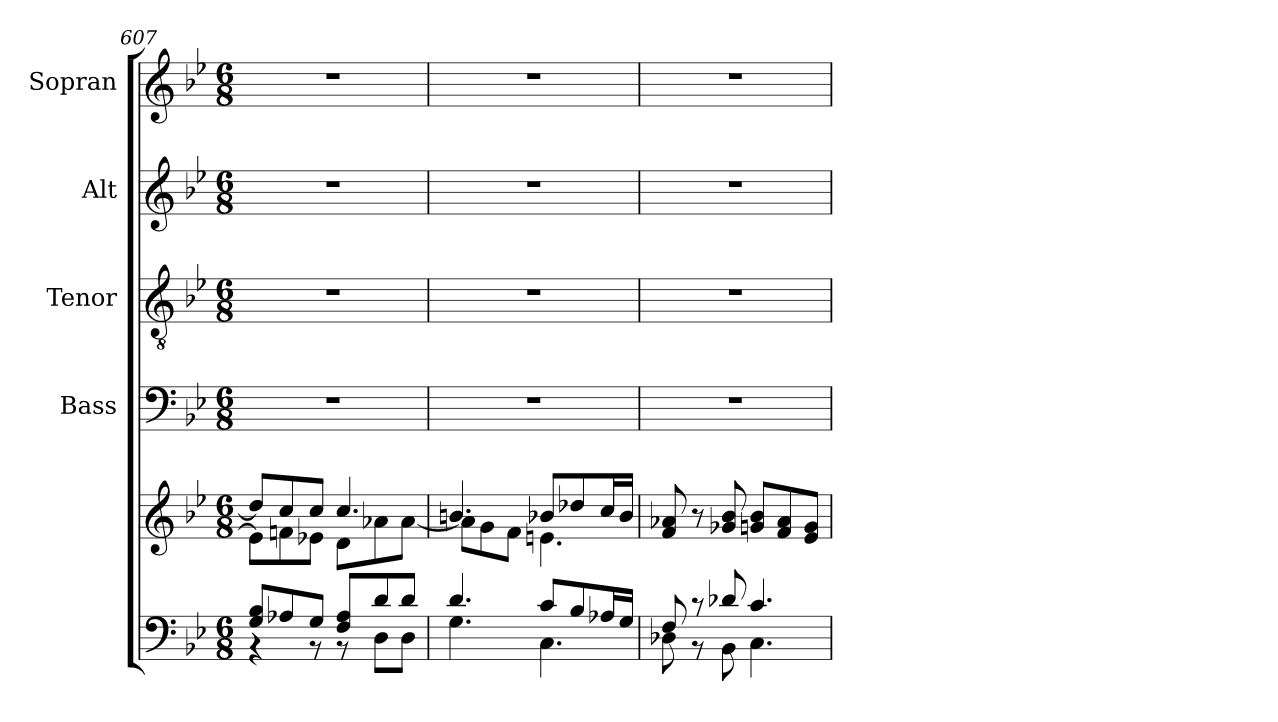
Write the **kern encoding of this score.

**kern	**kern	**kern	**kern	**kern	**kern
*part5	*part5	*part4	*part3	*part2	*part1
*staff6	*staff5	*staff4	*staff3	*staff2	*staff1
*	*	*I"Bass	*I"Tenor	*I"Alt	*I"Sopran
*	*	*I'B.	*I'T.	*I'A.	*I'S.
*clefF4	*clefG2	*clefF4	*clefGv2	*clefG2	*clefG2
*k[b-e-]	*k[b-e-]	*k[b-e-]	*k[b-e-]	*k[b-e-]	*k[b-e-]
*B-:	*B-:	*B-:	*B-:	*B-:	*B-:
*M6/8	*M6/8	*M6/8	*M6/8	*M6/8	*M6/8
=607	=607	=607	=607	=607	=607
*^	*^	*	*	*	*
8G/ 8B-/L	4rAA	8dd-/L]	8e\L]	2.r	2.r	2.r	2.r
8A-X/	.	8cc/	8fn\	.	.	.	.
8G/J	8rBB	8cc/J	8e-X\J	.	.	.	.
8F/ 8A-/L	8rBB	4.cc/	8d\L	.	.	.	.
8d/	8D\L	.	8a-X\	.	.	.	.
8d/J	8D\J	.	[<8a-\J	.	.	.	.
=608	=608	=608	=608	=608	=608	=608	=608
4.d/	4.G\	4.bn/	8a-\L]	2.r	2.r	2.r	2.r
.	.	.	8g\	.	.	.	.
.	.	.	8f\J	.	.	.	.
8c/L	4.C\	8b-X/L	4.en\	.	.	.	.
8B-/	.	8dd-X/	.	.	.	.	.
16A-X/L	.	16cc/L	.	.	.	.	.
16G/JJ	.	16b-/JJ	.	.	.	.	.
*	*	*v	*v	*	*	*	*
=609	=609	=609	=609	=609	=609	=609
8F/	8D-X\	8f/ 8a-X/	2.r	2.r	2.r	2.r
8r	8r	8r	.	.	.	.
8d-X/	8BB-\	8g-X/ 8b-/	.	.	.	.
4.c/	4.C\	8gn/ 8b-/L	.	.	.	.
.	.	8f/ 8a-/	.	.	.	.
.	.	8e-/ 8g/J	.	.	.	.
*v	*v	*	*	*	*	*
=	=	=	=	=	=
*-	*-	*-	*-	*-	*-
